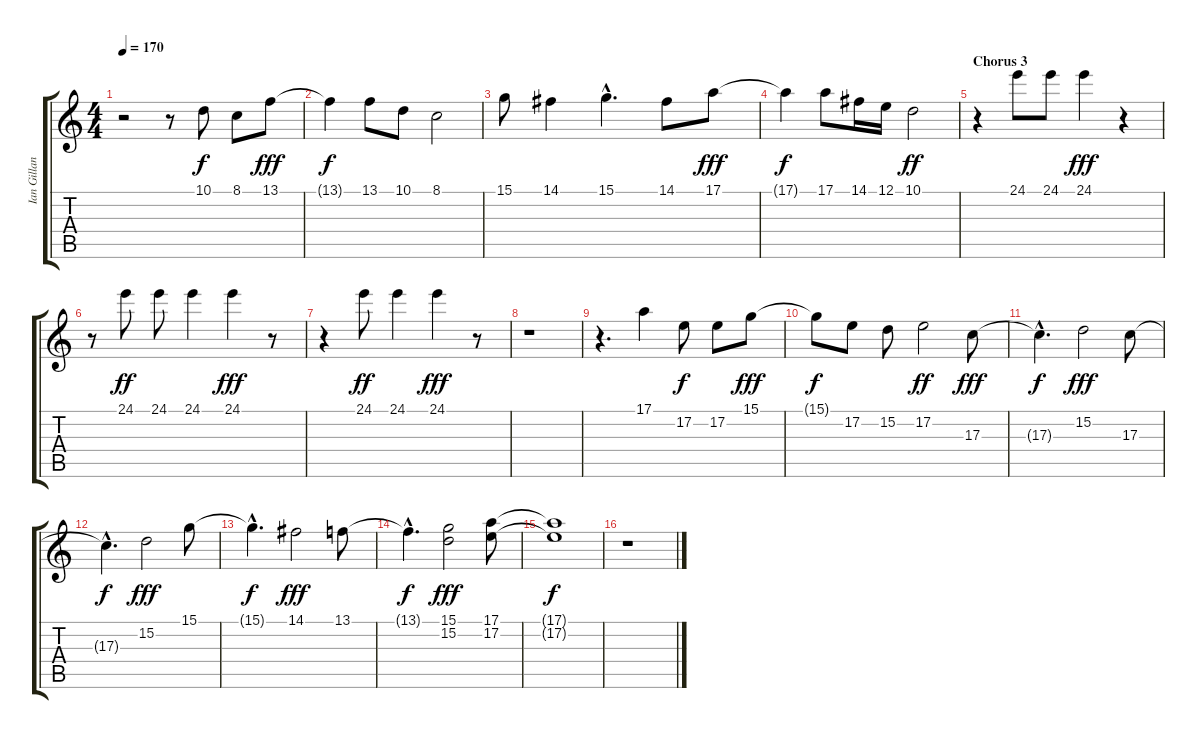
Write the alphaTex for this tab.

\track ("Ian Gillan" "Ian Gillan") {instrument lead6voice}
\staff {score tabs}
\tuning (E4 B3 G3 D3 A2 E2) {hide}
\ts (4 4)
\tempo 170
\clef g2
\ks c
r.2{dy f} r.8 10.1.8 8.1.8 13.1.8{dy fff} |
13.1{t}.4{dy f} 13.1.8 10.1.8 8.1.2 |
15.1.8 14.1.4 15.1{hac}.4{d} 14.1.8 17.1.8{dy fff} |
17.1{t}.4{dy f} 17.1.8 14.1.16 12.1.16 10.1.2{dy ff} |
\section ("" "Chorus 3")
r.4 24.1.8 24.1.8 24.1.4{dy fff} r.4 |
r.8 24.1.8{dy ff} 24.1.8 24.1.4 24.1.4{dy fff} r.8 |
r.4 24.1.8{dy ff} 24.1.4 24.1.4{dy fff} r.8 |
r.1 |
r.4{d} 17.1.4 17.2.8{dy f} 17.2.8 15.1.8{dy fff} |
15.1{t}.8{dy f} 17.2.8 15.2.8 17.2.2{dy ff} 17.3.8{dy fff} |
17.3{hac t}.4{d dy f} 15.2.2{dy fff} 17.3.8 |
17.3{hac t}.4{d dy f} 15.2.2{dy fff} 15.1.8 |
15.1{hac t}.4{d dy f} 14.1.2{dy fff} 13.1.8 |
13.1{hac t}.4{d dy f} (15.1 15.2).2{dy fff} (17.1 17.2).8 |
(17.1{t} 17.2{t}).1{dy f} |
r.1
